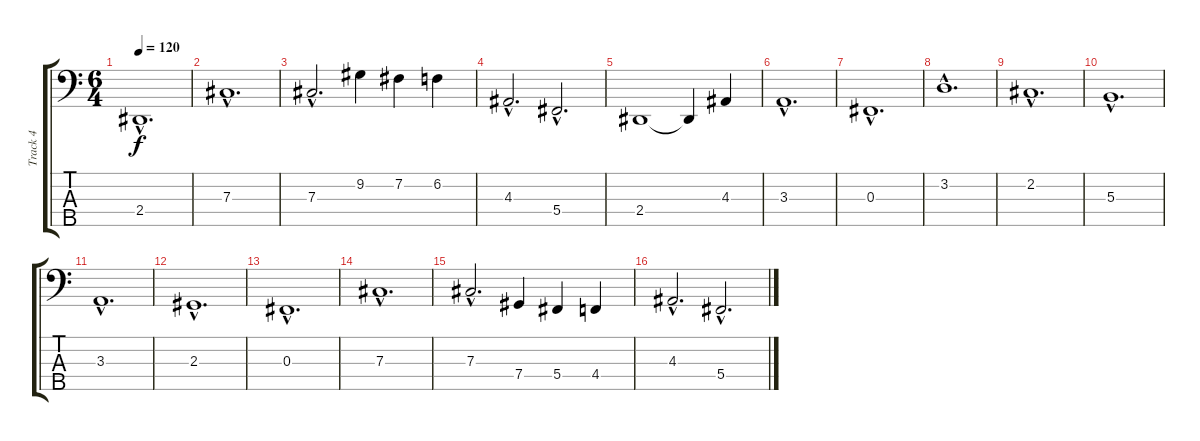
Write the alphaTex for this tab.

\track ("Track 4" "Track 4") {instrument electricbassfinger}
\staff {score tabs}
\tuning (E2 B1 Gb1 Db1 Ab0) {hide}
\ts (6 4)
\tempo 120
\clef f4
\ks c
2.4{hac}.1{d dy f} |
7.3{hac}.1{d} |
7.3{hac}.2{d} 9.2.4 7.2.4 6.2.4 |
4.3{hac}.2{d} 5.4{hac}.2{d} |
2.4.1 2.4{t}.4 4.3.4 |
3.3{hac}.1{d} |
0.3{hac}.1{d} |
3.2{hac}.1{d} |
2.2{hac}.1{d} |
5.3{hac}.1{d} |
3.3{hac}.1{d} |
2.3{hac}.1{d} |
0.3{hac}.1{d} |
7.3{hac}.1{d} |
7.3{hac}.2{d} 7.4.4 5.4.4 4.4.4 |
4.3{hac}.2{d} 5.4{hac}.2{d}
